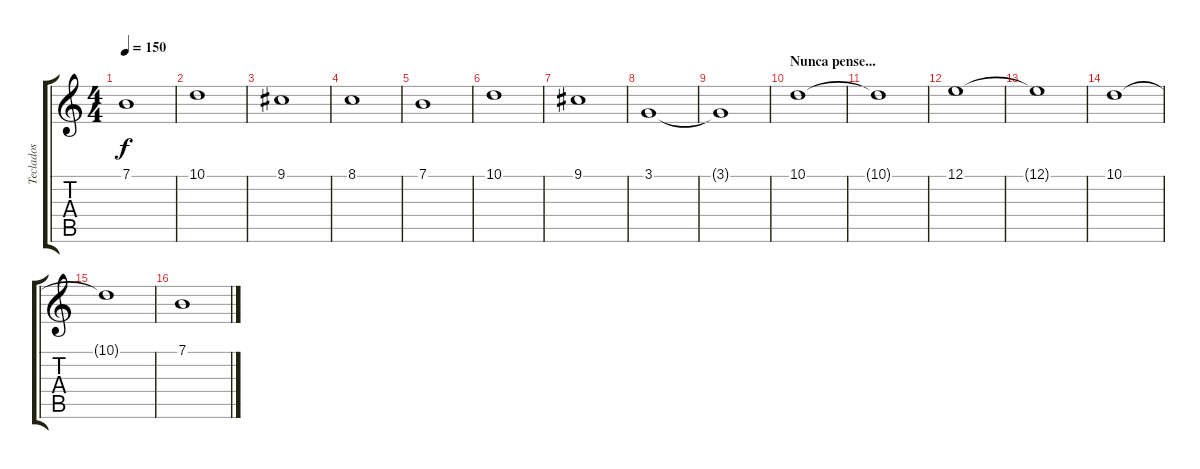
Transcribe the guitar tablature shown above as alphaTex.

\track ("Teclados" "Teclados") {instrument stringensemble1}
\staff {score tabs}
\tuning (E4 B3 G3 D3 A2 E2) {hide}
\ts (4 4)
\tempo 150
\clef g2
\ks c
7.1.1{dy f} |
10.1.1 |
9.1.1 |
8.1.1 |
7.1.1 |
10.1.1 |
9.1.1 |
3.1.1 |
3.1{t}.1 |
\section ("" "Nunca pense...")
10.1.1 |
10.1{t}.1 |
12.1.1 |
12.1{t}.1 |
10.1.1 |
10.1{t}.1 |
7.1.1
